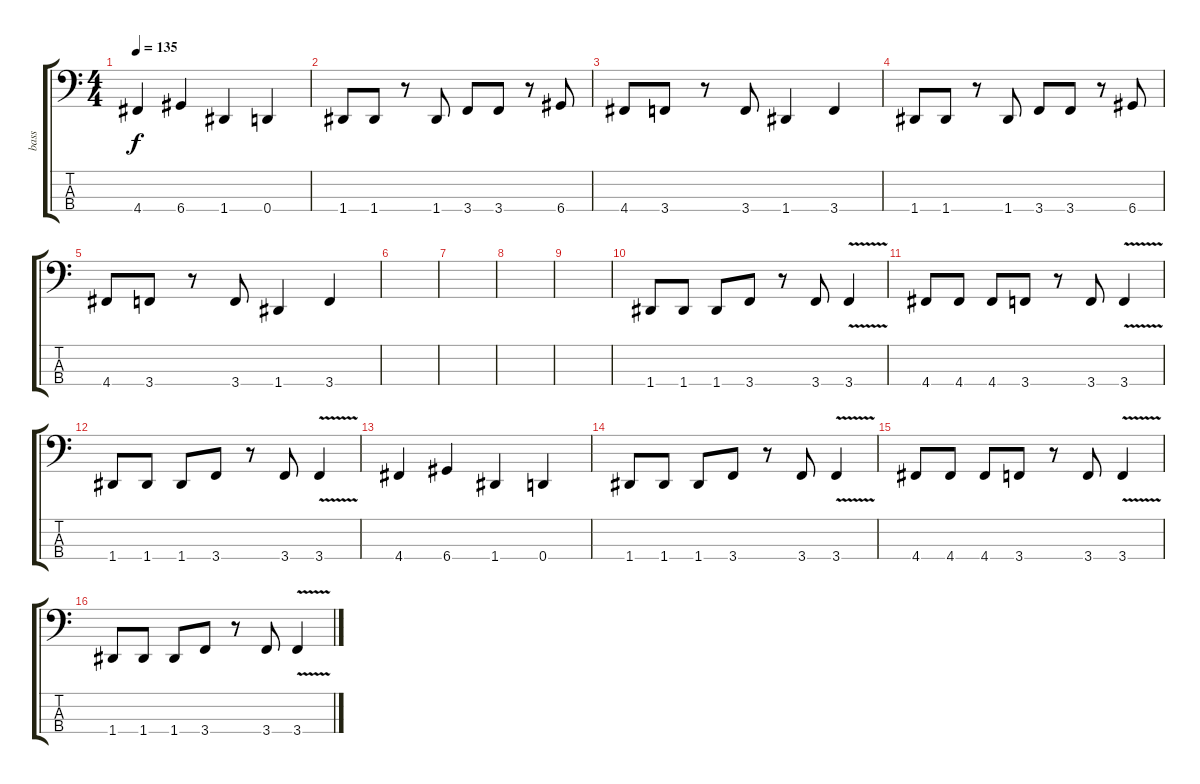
\track ("bass" "bass") {instrument electricbasspick}
\staff {score tabs}
\tuning (G2 D2 A1 D1) {hide}
\ts (4 4)
\tempo 135
\clef f4
\ks c
4.4.4{dy f} 6.4.4 1.4.4 0.4.4 |
1.4.8 1.4.8 r.8 1.4.8 3.4.8 3.4.8 r.8 6.4.8 |
4.4.8 3.4.8 r.8 3.4.8 1.4.4 3.4.4 |
1.4.8 1.4.8 r.8 1.4.8 3.4.8 3.4.8 r.8 6.4.8 |
4.4.8 3.4.8 r.8 3.4.8 1.4.4 3.4.4 |
|
|
|
|
1.4.8 1.4.8 1.4.8 3.4.8 r.8 3.4.8 3.4{v}.4 |
4.4.8 4.4.8 4.4.8 3.4.8 r.8 3.4.8 3.4{v}.4 |
1.4.8 1.4.8 1.4.8 3.4.8 r.8 3.4.8 3.4{v}.4 |
4.4.4 6.4.4 1.4.4 0.4.4 |
1.4.8 1.4.8 1.4.8 3.4.8 r.8 3.4.8 3.4{v}.4 |
4.4.8 4.4.8 4.4.8 3.4.8 r.8 3.4.8 3.4{v}.4 |
1.4.8 1.4.8 1.4.8 3.4.8 r.8 3.4.8 3.4{v}.4
